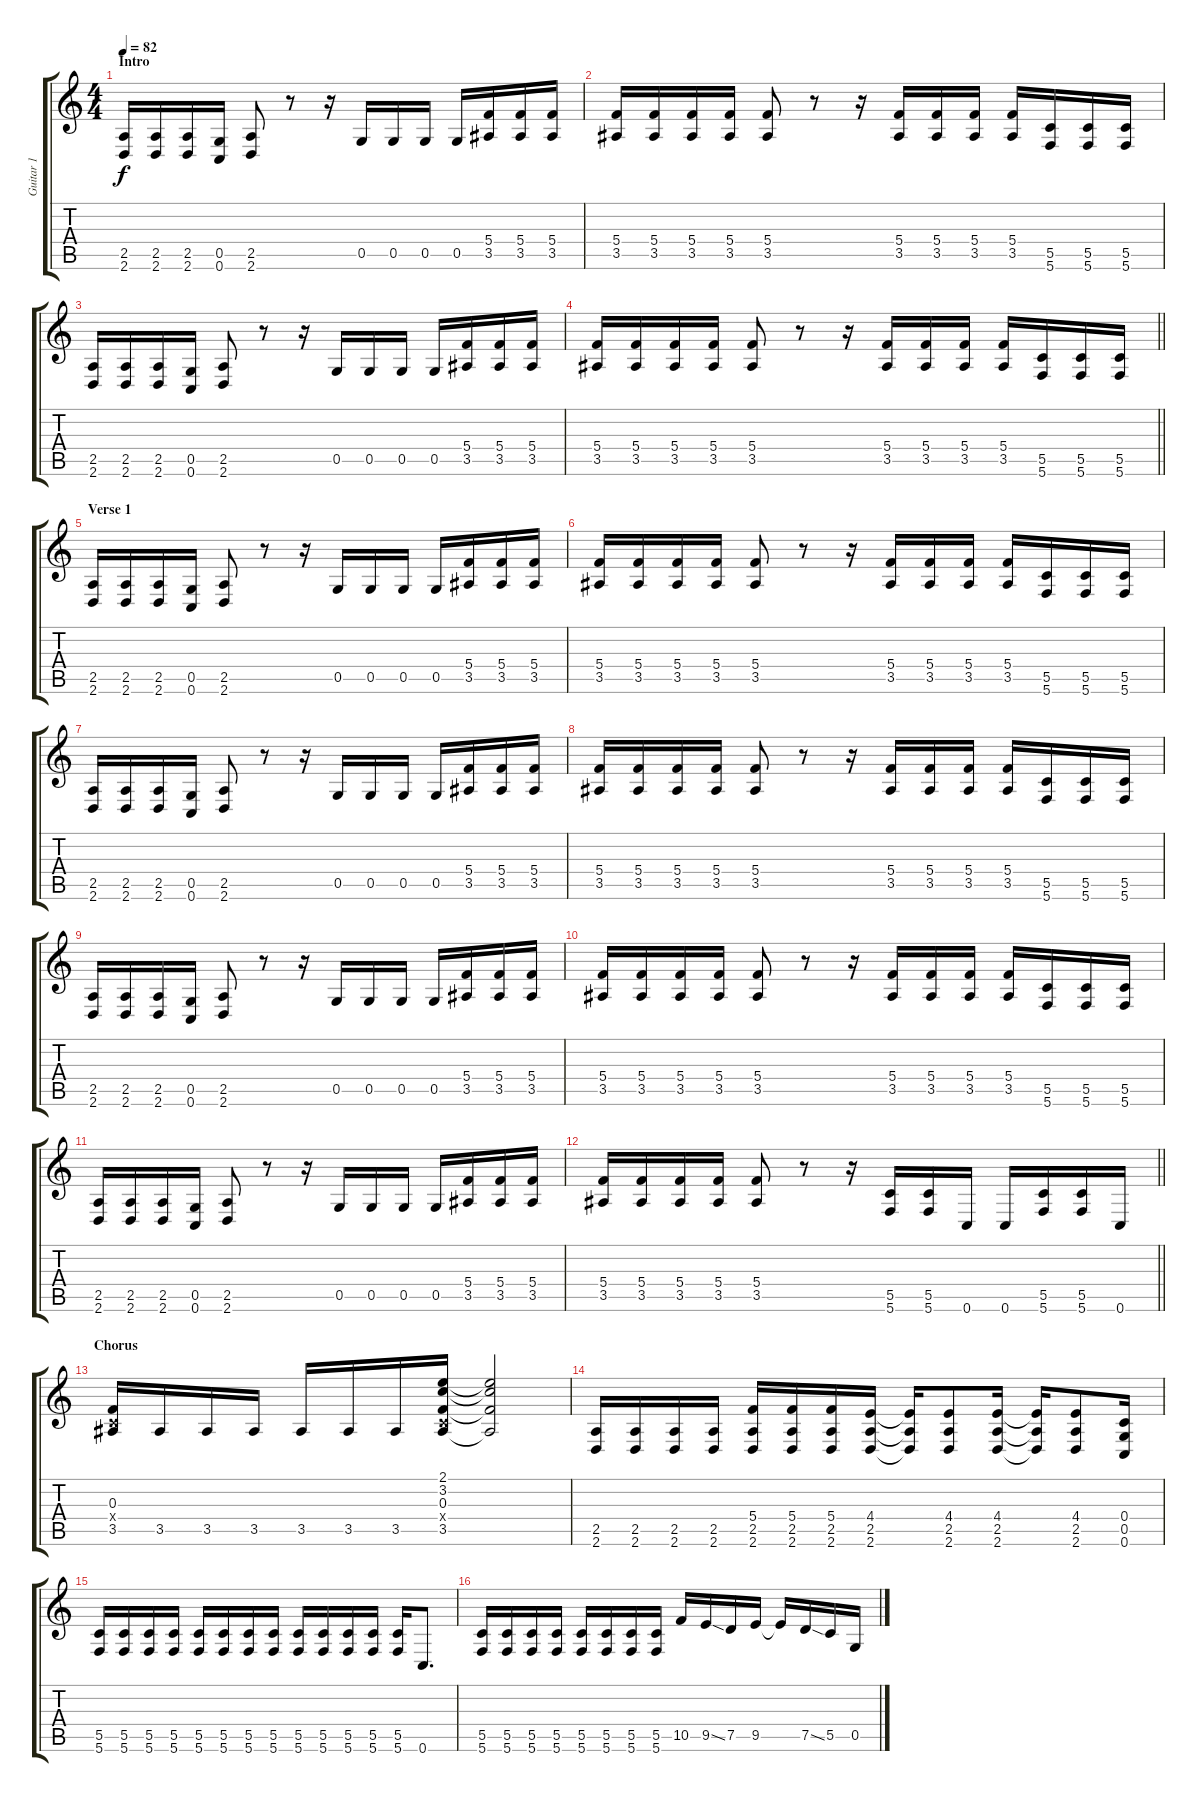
\track ("Guitar 1" "Guitar 1") {instrument distortionguitar}
\staff {score tabs}
\tuning (D4 A3 F3 C3 G2 C2) {hide}
\ts (4 4)
\section ("" "Intro")
\tempo 82
\clef g2
\ks c
(2.5 2.6).16{dy f instrument distortionguitar} (2.5 2.6).16 (2.5 2.6).16 (0.5 0.6).16 (2.5 2.6).8 r.8 r.16 0.5.16 0.5.16 0.5.16 0.5.16 (5.4 3.5).16 (5.4 3.5).16 (5.4 3.5).16 |
(5.4 3.5).16 (5.4 3.5).16 (5.4 3.5).16 (5.4 3.5).16 (5.4 3.5).8 r.8 r.16 (5.4 3.5).16 (5.4 3.5).16 (5.4 3.5).16 (5.4 3.5).16 (5.5 5.6).16 (5.5 5.6).16 (5.5 5.6).16 |
(2.5 2.6).16 (2.5 2.6).16 (2.5 2.6).16 (0.5 0.6).16 (2.5 2.6).8 r.8 r.16 0.5.16 0.5.16 0.5.16 0.5.16 (5.4 3.5).16 (5.4 3.5).16 (5.4 3.5).16 |
\barLineRight lightlight
(5.4 3.5).16 (5.4 3.5).16 (5.4 3.5).16 (5.4 3.5).16 (5.4 3.5).8 r.8 r.16 (5.4 3.5).16 (5.4 3.5).16 (5.4 3.5).16 (5.4 3.5).16 (5.5 5.6).16 (5.5 5.6).16 (5.5 5.6).16 |
\section ("" "Verse 1")
(2.5 2.6).16 (2.5 2.6).16 (2.5 2.6).16 (0.5 0.6).16 (2.5 2.6).8 r.8 r.16 0.5.16 0.5.16 0.5.16 0.5.16 (5.4 3.5).16 (5.4 3.5).16 (5.4 3.5).16 |
(5.4 3.5).16 (5.4 3.5).16 (5.4 3.5).16 (5.4 3.5).16 (5.4 3.5).8 r.8 r.16 (5.4 3.5).16 (5.4 3.5).16 (5.4 3.5).16 (5.4 3.5).16 (5.5 5.6).16 (5.5 5.6).16 (5.5 5.6).16 |
(2.5 2.6).16 (2.5 2.6).16 (2.5 2.6).16 (0.5 0.6).16 (2.5 2.6).8 r.8 r.16 0.5.16 0.5.16 0.5.16 0.5.16 (5.4 3.5).16 (5.4 3.5).16 (5.4 3.5).16 |
(5.4 3.5).16 (5.4 3.5).16 (5.4 3.5).16 (5.4 3.5).16 (5.4 3.5).8 r.8 r.16 (5.4 3.5).16 (5.4 3.5).16 (5.4 3.5).16 (5.4 3.5).16 (5.5 5.6).16 (5.5 5.6).16 (5.5 5.6).16 |
(2.5 2.6).16 (2.5 2.6).16 (2.5 2.6).16 (0.5 0.6).16 (2.5 2.6).8 r.8 r.16 0.5.16 0.5.16 0.5.16 0.5.16 (5.4 3.5).16 (5.4 3.5).16 (5.4 3.5).16 |
(5.4 3.5).16 (5.4 3.5).16 (5.4 3.5).16 (5.4 3.5).16 (5.4 3.5).8 r.8 r.16 (5.4 3.5).16 (5.4 3.5).16 (5.4 3.5).16 (5.4 3.5).16 (5.5 5.6).16 (5.5 5.6).16 (5.5 5.6).16 |
(2.5 2.6).16 (2.5 2.6).16 (2.5 2.6).16 (0.5 0.6).16 (2.5 2.6).8 r.8 r.16 0.5.16 0.5.16 0.5.16 0.5.16 (5.4 3.5).16 (5.4 3.5).16 (5.4 3.5).16 |
\barLineRight lightlight
(5.4 3.5).16 (5.4 3.5).16 (5.4 3.5).16 (5.4 3.5).16 (5.4 3.5).8 r.8 r.16 (5.5 5.6).16 (5.5 5.6).16 0.6.16 0.6.16 (5.5 5.6).16 (5.5 5.6).16 0.6.16 |
\section ("" "Chorus")
(0.3 0.4{x} 3.5).16 3.5.16 3.5.16 3.5.16 3.5.16 3.5.16 3.5.16 (2.1 3.2 0.3 0.4{x} 3.5).16 (2.1{t} 3.2{t} 0.3{t} 3.5{t}).2 |
(2.5 2.6).16 (2.5 2.6).16 (2.5 2.6).16 (2.5 2.6).16 (5.4 2.5 2.6).16 (5.4 2.5 2.6).16 (5.4 2.5 2.6).16 (4.4 2.5 2.6).16 (4.4{t} 2.5{t} 2.6{t}).16 (4.4 2.5 2.6).8 (4.4 2.5 2.6).16 (4.4{t} 2.5{t} 2.6{t}).16 (4.4 2.5 2.6).8 (0.4 0.5 0.6).16 |
(5.5 5.6).16 (5.5 5.6).16 (5.5 5.6).16 (5.5 5.6).16 (5.5 5.6).16 (5.5 5.6).16 (5.5 5.6).16 (5.5 5.6).16 (5.5 5.6).16 (5.5 5.6).16 (5.5 5.6).16 (5.5 5.6).16 (5.5 5.6).16 0.6.8{d} |
(5.5 5.6).16 (5.5 5.6).16 (5.5 5.6).16 (5.5 5.6).16 (5.5 5.6).16 (5.5 5.6).16 (5.5 5.6).16 (5.5 5.6).16 10.5.16 9.5{ss}.16 7.5.16 9.5.16 9.5{t}.16 7.5{ss}.16 5.5.16 0.5.16
